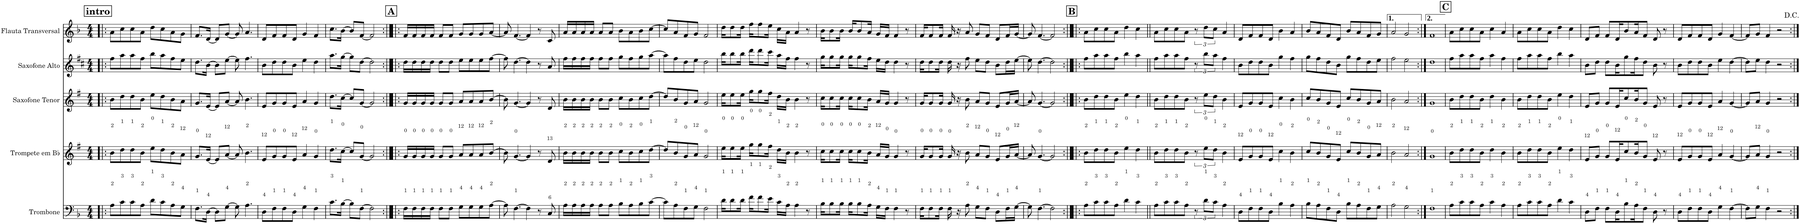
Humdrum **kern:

**kern	**kern	**kern	**kern	**kern
*part5	*part4	*part3	*part2	*part1
*staff5	*staff4	*staff3	*staff2	*staff1
*I"Trombone	*I"Trompete em Bb	*I"Saxofone Tenor	*I"Saxofone Alto	*I"Flauta Transversal
*I'Tbn.	*I'Tpt. em Bb	*I'Sax. Tn.	*	*I'Fl.
*clefF4	*clefG2	*clefG2	*clefG2	*clefG2
*	*Trd1c2	*Trd8c14	*Trd5c9	*
*k[b-]	*k[f#]	*k[f#]	*k[f#c#]	*k[b-]
*M4/4	*M4/4	*M4/4	*M4/4	*M4/4
!!LO:REH:place=s1:a:B:cj:fs=14:t=intro
=1!|:	=1!|:	=1!|:	=1!|:	=1!|:
8A\L	8b\L	8b\L	8ff#\L	8a\L
8c\	8dd\	8dd\	8aa\	8cc\
8c\	8dd\	8dd\	8aa\	8cc\
8A\J	8b\J	8b\J	8ff#\J	8a\J
8d\L	8ee\L	8ee\L	8bb\L	8dd\L
8c\	8dd\	8dd\	8aa\	8cc\
8A\	8b\	8b\	8ff#\	8a\
8G\J	8a\J	8a\J	8ee\J	8g\J
=2	=2	=2	=2	=2
8.F\L	8.g/L	8.g/L	8.dd\L	8.f/L
[16D\Jk	[16e/Jk	[16e/Jk	[16b\Jk	[16d/Jk
8D\L]	8e/L]	8e/L]	8b\L]	8d/L]
[8G\J	[8a/J	[8a/J	[8ee\J	[8g/J
8G\]	8a/]	8a/]	8ee\]	8g/]
4.A\	4.b\	4.b\	4.ff#\	4.a/
=3	=3	=3	=3	=3
8D\L	8e/L	8e/L	8b\L	8d/L
8F\	8g/	8g/	8dd\	8f/
8F\	8g/	8g/	8dd\	8f/
8D\J	8e/J	8e/J	8b\J	8d/J
4G\	4a/	4a/	4ee\	4g/
4F\	4g/	4g/	4dd\	4f/
=4	=4	=4	=4	=4
8.c\L	8.dd\L	8.dd\L	8.aa\L	8.cc\L
[16B-\Jk	[16cc\Jk	[16cc\Jk	[16gg\Jk	[16b-\Jk
8B-\L]	8cc/L]	8cc/L]	8gg\L]	8b-/L]
[8F\J	[8g/J	[8g/J	[8dd\J	[8f/J
2F\]	2g/]	2g/]	2dd\]	2f/]
!!LO:REH:place=s1:a:B:cj:fs=14:t=A
=5:|!|:	=5:|!|:	=5:|!|:	=5:|!|:	=5:|!|:
16F\LL	16g/LL	16g/LL	16dd\LL	16f/LL
16F\	16g/	16g/	16dd\	16f/
16F\	16g/	16g/	16dd\	16f/
16F\JJ	16g/JJ	16g/JJ	16dd\JJ	16f/JJ
8F\L	8g/L	8g/L	8dd\L	8f/L
8F\J	8g/J	8g/J	8dd\J	8f/J
8G\L	8a/L	8a/L	8ee\L	8g/L
8G\	8a/	8a/	8ee\	8g/
8G\	8a/	8a/	8ee\	8g/
[8A\J	[8b/J	[8b/J	[8ff#\J	[8a/J
=6	=6	=6	=6	=6
8A\]	8b\]	8b\]	8ff#\]	8a/]
[4.F\	[4.g/	[4.g/	[4.dd\	[4.f/
4F\]	4g/]	4g/]	4dd\]	4f/]
8r	8r	8r	8r	8r
8C/	8d/	8d/	8a/	8c/
=7	=7	=7	=7	=7
16A\LL	16b\LL	16b\LL	16ff#\LL	16a/LL
16A\	16b\	16b\	16ff#\	16a/
16A\	16b\	16b\	16ff#\	16a/
16A\JJ	16b\JJ	16b\JJ	16ff#\JJ	16a/JJ
8A\L	8b\L	8b\L	8ff#\L	8a/L
8A\J	8b\J	8b\J	8ff#\J	8a/J
8B-\L	8cc\L	8cc\L	8gg\L	8b-\L
8A\	8b\	8b\	8ff#\	8a\
8B-\	8cc\	8cc\	8gg\	8b-\
[8c\J	[8dd\J	[8dd\J	[8aa\J	[8cc\J
=8	=8	=8	=8	=8
8c\L]	8dd/L]	8dd/L]	8aa\L]	8cc/L]
8A\	8b/	8b/	8ff#\	8a/
8F\	8g/	8g/	8dd\	8f/
8G\J	8a/J	8a/J	8ee\J	8g/J
2F\	2g/	2g/	2dd\	2f/
=9	=9	=9	=9	=9
16d\KL	16ee\KL	16ee\KL	16bb\KL	16dd\KL
8d\	8ee\	8ee\	8bb\	8dd\
16d\Jk	16ee\Jk	16ee\Jk	16bb\Jk	16dd\Jk
16f\KL	16gg\KL	16gg\KL	16ddd\KL	16ff\KL
8f\	8gg\	8gg\	8ddd\	8ff\
16e\Jk	16ff#\Jk	16ff#\Jk	16ccc#\Jk	16ee\Jk
16c\LL	16dd\LL	16dd\LL	16aa\LL	16cc\LL
16A\JJ	16b\JJ	16b\JJ	16ff#\JJ	16a\JJ
4A\	4b\	4b\	4ff#\	4a/
8r	8r	8r	8r	8r
=10	=10	=10	=10	=10
16B-\KL	16cc\KL	16cc\KL	16gg\KL	16b-\KL
8B-\	8cc\	8cc\	8gg\	8b-\
16B-\Jk	16cc\Jk	16cc\Jk	16gg\Jk	16b-\Jk
16B-\KL	16cc\KL	16cc\KL	16gg\KL	16b-/KL
8B-\	8cc\	8cc\	8gg\	8b-/
16A\Jk	16b\Jk	16b\Jk	16ff#\Jk	16a/Jk
16G\LL	16a/LL	16a/LL	16ee\LL	16g/LL
16F\JJ	16g/JJ	16g/JJ	16dd\JJ	16f/JJ
4F\	4g/	4g/	4dd\	4f/
8r	8r	8r	8r	8r
=11	=11	=11	=11	=11
16F\KL	16g/KL	16g/KL	16dd\KL	16f/KL
8F\	8g/	8g/	8dd\	8f/
16F\Jk	16g/Jk	16g/Jk	16dd\Jk	16f/Jk
16F\	16g/	16g/	16dd\	16f/
16r	16r	16r	16r	16r
8A\	8b\	8b\	8ff#\	8a/
8G\L	8a/L	8a/L	8ee\L	8g/L
8F\J	8g/J	8g/J	8dd\J	8f/J
8D\L	8e/L	8e/L	8b\L	8d/L
16F\L	16g/L	16g/L	16dd\L	16f/L
[16G\JJ	[16a/JJ	[16a/JJ	[16ee\JJ	[16g/JJ
=12	=12	=12	=12	=12
8G\]	8a/]	8a/]	8ee\]	8g/]
[4.F\	[4.g/	[4.g/	[4.dd\	[4.f/
2F\]	2g/]	2g/]	2dd\]	2f/]
!!LO:REH:place=s1:a:B:cj:fs=14:t=B
=13:|!|:	=13:|!|:	=13:|!|:	=13:|!|:	=13:|!|:
8A\L	8b\L	8b\L	8ff#\L	8a\L
8c\	8dd\	8dd\	8aa\	8cc\
8c\	8dd\	8dd\	8aa\	8cc\
8A\J	8b\J	8b\J	8ff#\J	8a\J
4d\	4ee\	4ee\	4bb\	4dd\
4c\	4dd\	4dd\	4aa\	4cc\
=14||	=14||	=14||	=14||	=14||
8A\L	8b\L	8b\L	8ff#\L	8a\L
8c\	8dd\	8dd\	8aa\	8cc\
8c\	8dd\	8dd\	8aa\	8cc\
8A\J	8b\J	8b\J	8ff#\J	8a\J
12r	12r	12r	12r	12r
12d\L	12ee\L	12ee\L	12bb\L	12dd\L
12c\J	12dd\J	12dd\J	12aa\J	12cc\J
4A\	4b\	4b\	4ff#\	4a/
=15	=15	=15	=15	=15
8D\L	8e/L	8e/L	8b\L	8d/L
8F\	8g/	8g/	8dd\	8f/
8F\	8g/	8g/	8dd\	8f/
8D\J	8e/J	8e/J	8b\J	8d/J
4B-\	4cc\	4cc\	4gg\	4b-\
4A\	4b\	4b\	4ff#\	4a/
=16	=16	=16	=16	=16
8B-\L	8cc/L	8cc/L	8gg\L	8b-/L
8A\	8b/	8b/	8ff#\	8a/
8F\	8g/	8g/	8dd\	8f/
8D\J	8e/J	8e/J	8b\J	8d/J
8B-\L	8cc/L	8cc/L	8gg\L	8b-/L
8A\	8b/	8b/	8ff#\	8a/
8F\	8g/	8g/	8dd\	8f/
8G\J	8a/J	8a/J	8ee\J	8g/J
=17	=17	=17	=17	=17
2A\	2b\	2b\	2ff#\	2a/
2G\	2a/	2a/	2ee\	2g/
=18:|!	=18:|!	=18:|!	=18:|!	=18:|!
1F	1g	1g	1dd	1f
!!LO:REH:place=s1:a:B:cj:fs=14:t=C
=19	=19	=19	=19	=19
8A\L	8b\L	8b\L	8ff#\L	8a\L
8c\	8dd\	8dd\	8aa\	8cc\
8c\	8dd\	8dd\	8aa\	8cc\
8A\J	8b\J	8b\J	8ff#\J	8a\J
4c\	4dd\	4dd\	4aa\	4cc\
4A\	4b\	4b\	4ff#\	4a/
=20	=20	=20	=20	=20
8A\L	8b\L	8b\L	8ff#\L	8a\L
8c\	8dd\	8dd\	8aa\	8cc\
8c\	8dd\	8dd\	8aa\	8cc\
8A\J	8b\J	8b\J	8ff#\J	8a\J
4d\	4ee\	4ee\	4bb\	4dd\
4c\	4dd\	4dd\	4aa\	4cc\
=21	=21	=21	=21	=21
8D\L	8e/L	8e/L	8b\L	8d/L
8F\J	8g/J	8g/J	8dd\J	8f/J
8F\L	8g/L	8g/L	8dd\L	8f/L
16D\K	16e/K	16e/K	16b\K	16d/K
8B-\	8cc/	8cc/	8gg\	8b-/
16A\K	16b/K	16b/K	16ff#\K	16a/K
8F\J	8g/J	8g/J	8dd\J	8f/J
8D\	8e/	8e/	8b\	8d/
8r	8r	8r	8r	8r
=22	=22	=22	=22	=22
8D\L	8e/L	8e/L	8b\L	8d/L
8F\	8g/	8g/	8dd\	8f/
8F\	8g/	8g/	8dd\	8f/
8D\J	8e/J	8e/J	8b\J	8d/J
4G\	4a/	4a/	4ee\	4g/
[4F\	[4g/	[4g/	[4dd\	[4f/
=23	=23	=23	=23	=23
8F\L]	8g/L]	8g/L]	8dd\L]	8f/L]
8G\J	8a/J	8a/J	8ee\J	8g/J
4F\	4g/	4g/	4dd\	4f/
2r	2r	2r	2r	2r
=:|!	=:|!	=:|!	=:|!	=:|!
*-	*-	*-	*-	*-
